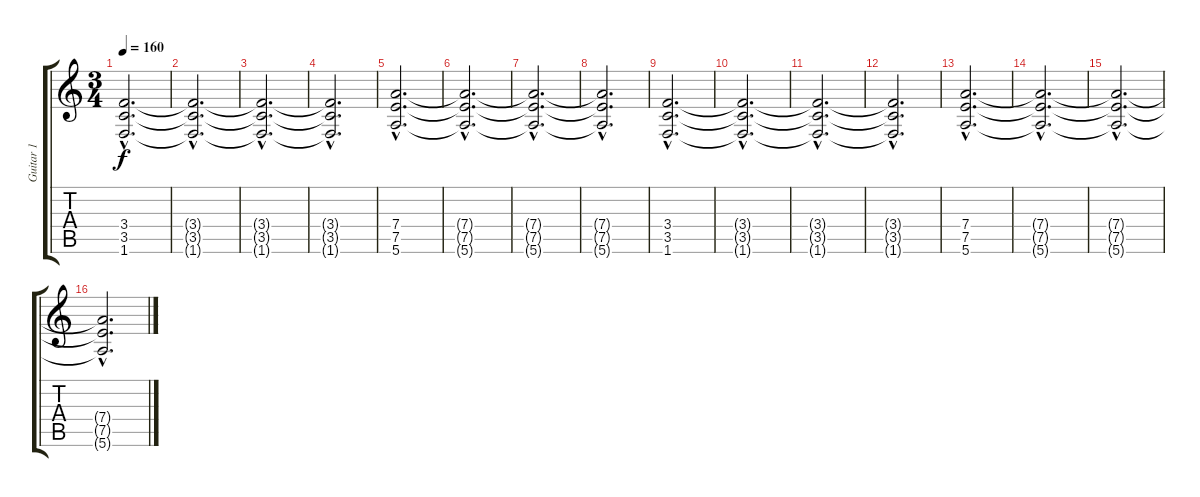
\track ("Guitar 1" "Guitar 1") {instrument distortionguitar}
\staff {score tabs}
\tuning (E4 B3 G3 D3 A2 E2) {hide}
\ts (3 4)
\tempo 160
\clef g2
\ks c
(3.4{hac} 3.5{hac} 1.6{hac}).2{d dy f} |
(3.4{hac t} 3.5{hac t} 1.6{hac t}).2{d} |
(3.4{hac t} 3.5{hac t} 1.6{hac t}).2{d} |
(3.4{hac t} 3.5{hac t} 1.6{hac t}).2{d} |
(7.4{hac} 7.5{hac} 5.6{hac}).2{d} |
(7.4{hac t} 7.5{hac t} 5.6{hac t}).2{d} |
(7.4{hac t} 7.5{hac t} 5.6{hac t}).2{d} |
(7.4{hac t} 7.5{hac t} 5.6{hac t}).2{d} |
(3.4{hac} 3.5{hac} 1.6{hac}).2{d} |
(3.4{hac t} 3.5{hac t} 1.6{hac t}).2{d} |
(3.4{hac t} 3.5{hac t} 1.6{hac t}).2{d} |
(3.4{hac t} 3.5{hac t} 1.6{hac t}).2{d} |
(7.4{hac} 7.5{hac} 5.6{hac}).2{d} |
(7.4{hac t} 7.5{hac t} 5.6{hac t}).2{d} |
(7.4{hac t} 7.5{hac t} 5.6{hac t}).2{d} |
(7.4{hac t} 7.5{hac t} 5.6{hac t}).2{d}
